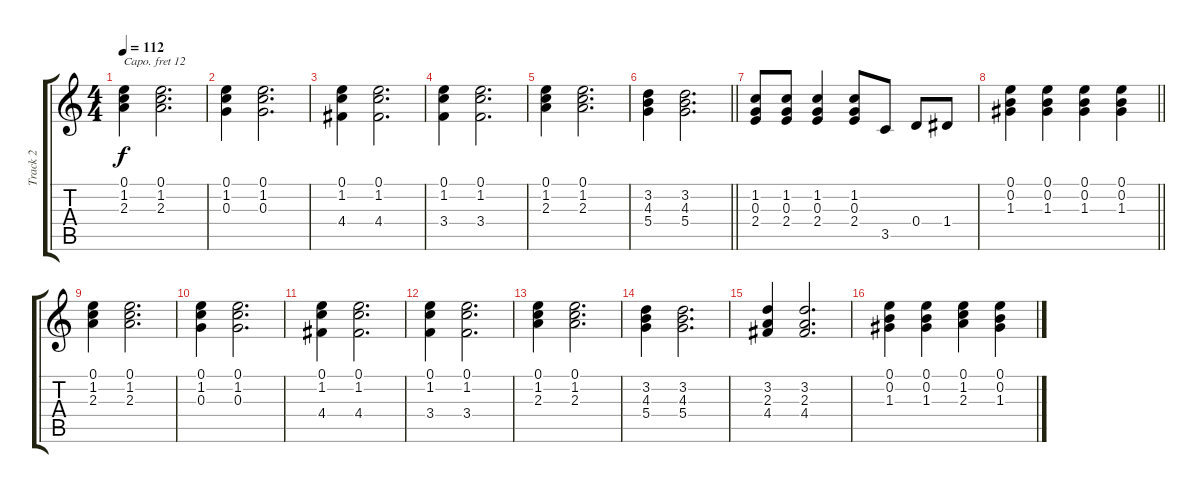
\track ("Track 2" "Track 2") {instrument acousticgrandpiano}
\staff {score tabs}
\capo 12
\tuning (E4 B3 G3 D3 A2 E2) {hide}
\ts (4 4)
\tempo 112
\clef g2
\ks c
(0.1 1.2 2.3).4{dy f} (0.1 1.2 2.3).2{d} |
(0.1 1.2 0.3).4 (0.1 1.2 0.3).2{d} |
(0.1 1.2 4.4).4 (0.1 1.2 4.4).2{d} |
(0.1 1.2 3.4).4 (0.1 1.2 3.4).2{d} |
(0.1 1.2 2.3).4 (0.1 1.2 2.3).2{d} |
\barLineRight lightlight
(3.2 4.3 5.4).4 (3.2 4.3 5.4).2{d} |
(1.2 0.3 2.4).8 (1.2 0.3 2.4).8 (1.2 0.3 2.4).4 (1.2 0.3 2.4).8 3.5.8 0.4.8 1.4.8 |
\barLineRight lightlight
(0.1 0.2 1.3).4 (0.1 0.2 1.3).4 (0.1 0.2 1.3).4 (0.1 0.2 1.3).4 |
(0.1 1.2 2.3).4 (0.1 1.2 2.3).2{d} |
(0.1 1.2 0.3).4 (0.1 1.2 0.3).2{d} |
(0.1 1.2 4.4).4 (0.1 1.2 4.4).2{d} |
(0.1 1.2 3.4).4 (0.1 1.2 3.4).2{d} |
(0.1 1.2 2.3).4 (0.1 1.2 2.3).2{d} |
(3.2 4.3 5.4).4 (3.2 4.3 5.4).2{d} |
(3.2 2.3 4.4).4 (3.2 2.3 4.4).2{d} |
(0.1 0.2 1.3).4 (0.1 0.2 1.3).4 (0.1 1.2 2.3).4 (0.1 0.2 1.3).4
